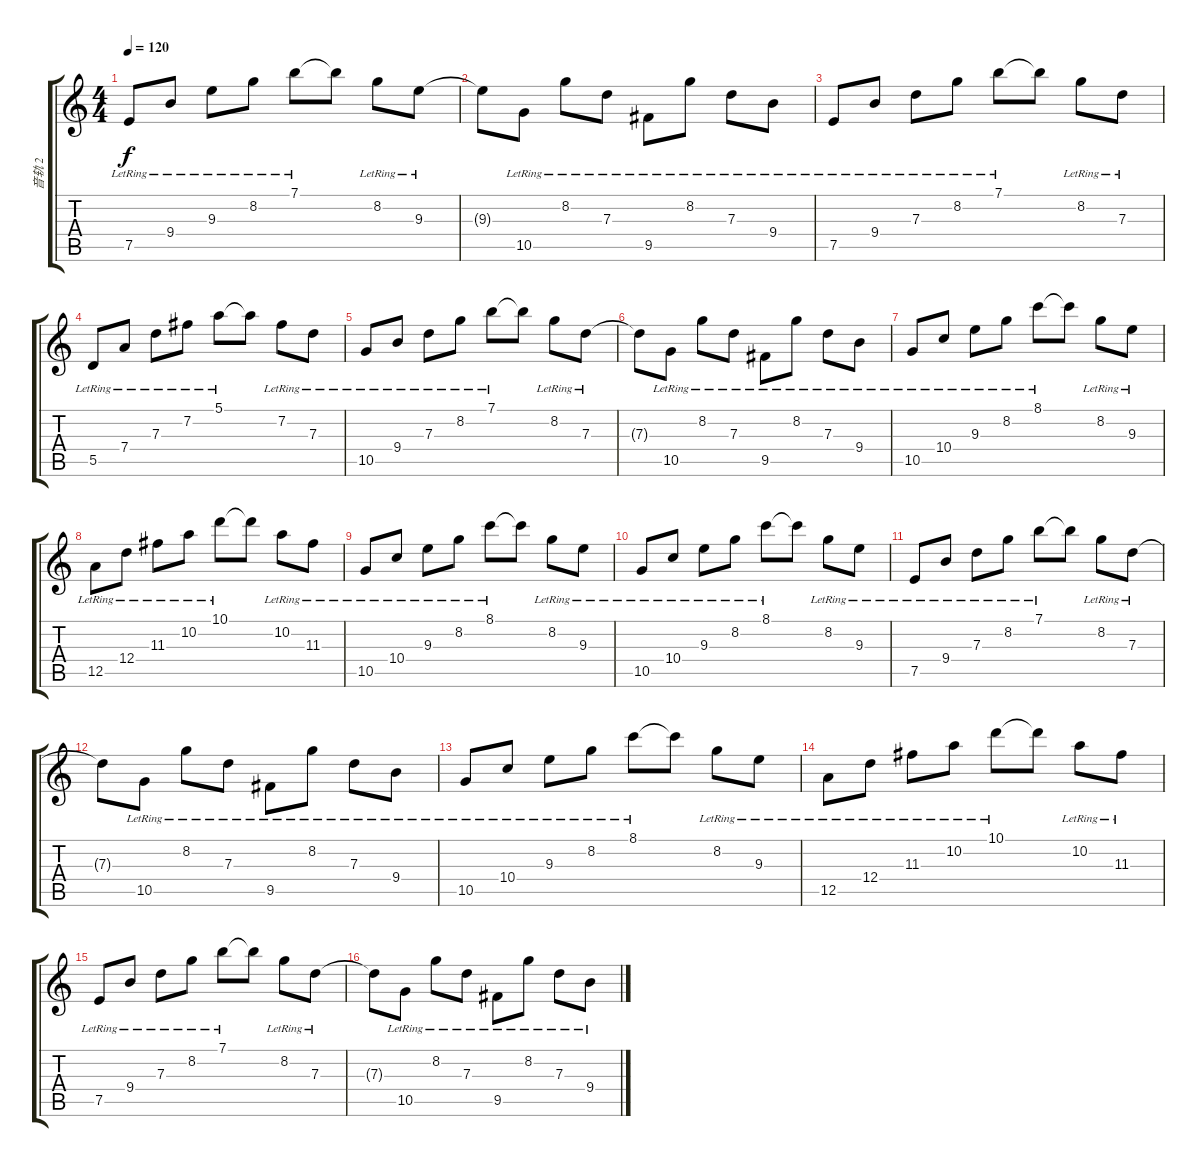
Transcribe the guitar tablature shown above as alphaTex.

\track ("音轨 2" "音轨 2") {instrument acousticguitarsteel}
\staff {score tabs}
\tuning (E4 B3 G3 D3 A2 E2) {hide}
\ts (4 4)
\tempo 120
\clef g2
\ks c
7.5{lr}.8{dy f} 9.4{lr}.8 9.3{lr}.8 8.2{lr}.8 7.1{lr}.8 7.1{t}.8 8.2{lr}.8 9.3{lr}.8 |
9.3{t}.8 10.5{lr}.8 8.2{lr}.8 7.3{lr}.8 9.5{lr}.8 8.2{lr}.8 7.3{lr}.8 9.4{lr}.8 |
7.5{lr}.8 9.4{lr}.8 7.3{lr}.8 8.2{lr}.8 7.1{lr}.8 7.1{t}.8 8.2{lr}.8 7.3{lr}.8 |
5.5{lr}.8 7.4{lr}.8 7.3{lr}.8 7.2{lr}.8 5.1{lr}.8 5.1{t}.8 7.2{lr}.8 7.3{lr}.8 |
10.5{lr}.8 9.4{lr}.8 7.3{lr}.8 8.2{lr}.8 7.1{lr}.8 7.1{t}.8 8.2{lr}.8 7.3{lr}.8 |
7.3{t}.8 10.5{lr}.8 8.2{lr}.8 7.3{lr}.8 9.5{lr}.8 8.2{lr}.8 7.3{lr}.8 9.4{lr}.8 |
10.5{lr}.8 10.4{lr}.8 9.3{lr}.8 8.2{lr}.8 8.1{lr}.8 8.1{t}.8 8.2{lr}.8 9.3{lr}.8 |
12.5{lr}.8 12.4{lr}.8 11.3{lr}.8 10.2{lr}.8 10.1{lr}.8 10.1{t}.8 10.2{lr}.8 11.3{lr}.8 |
10.5{lr}.8 10.4{lr}.8 9.3{lr}.8 8.2{lr}.8 8.1{lr}.8 8.1{t}.8 8.2{lr}.8 9.3{lr}.8 |
10.5{lr}.8 10.4{lr}.8 9.3{lr}.8 8.2{lr}.8 8.1{lr}.8 8.1{t}.8 8.2{lr}.8 9.3{lr}.8 |
7.5{lr}.8 9.4{lr}.8 7.3{lr}.8 8.2{lr}.8 7.1{lr}.8 7.1{t}.8 8.2{lr}.8 7.3{lr}.8 |
7.3{t}.8 10.5{lr}.8 8.2{lr}.8 7.3{lr}.8 9.5{lr}.8 8.2{lr}.8 7.3{lr}.8 9.4{lr}.8 |
10.5{lr}.8 10.4{lr}.8 9.3{lr}.8 8.2{lr}.8 8.1{lr}.8 8.1{t}.8 8.2{lr}.8 9.3{lr}.8 |
12.5{lr}.8 12.4{lr}.8 11.3{lr}.8 10.2{lr}.8 10.1{lr}.8 10.1{t}.8 10.2{lr}.8 11.3{lr}.8 |
7.5{lr}.8 9.4{lr}.8 7.3{lr}.8 8.2{lr}.8 7.1{lr}.8 7.1{t}.8 8.2{lr}.8 7.3{lr}.8 |
7.3{t}.8 10.5{lr}.8 8.2{lr}.8 7.3{lr}.8 9.5{lr}.8 8.2{lr}.8 7.3{lr}.8 9.4{lr}.8
